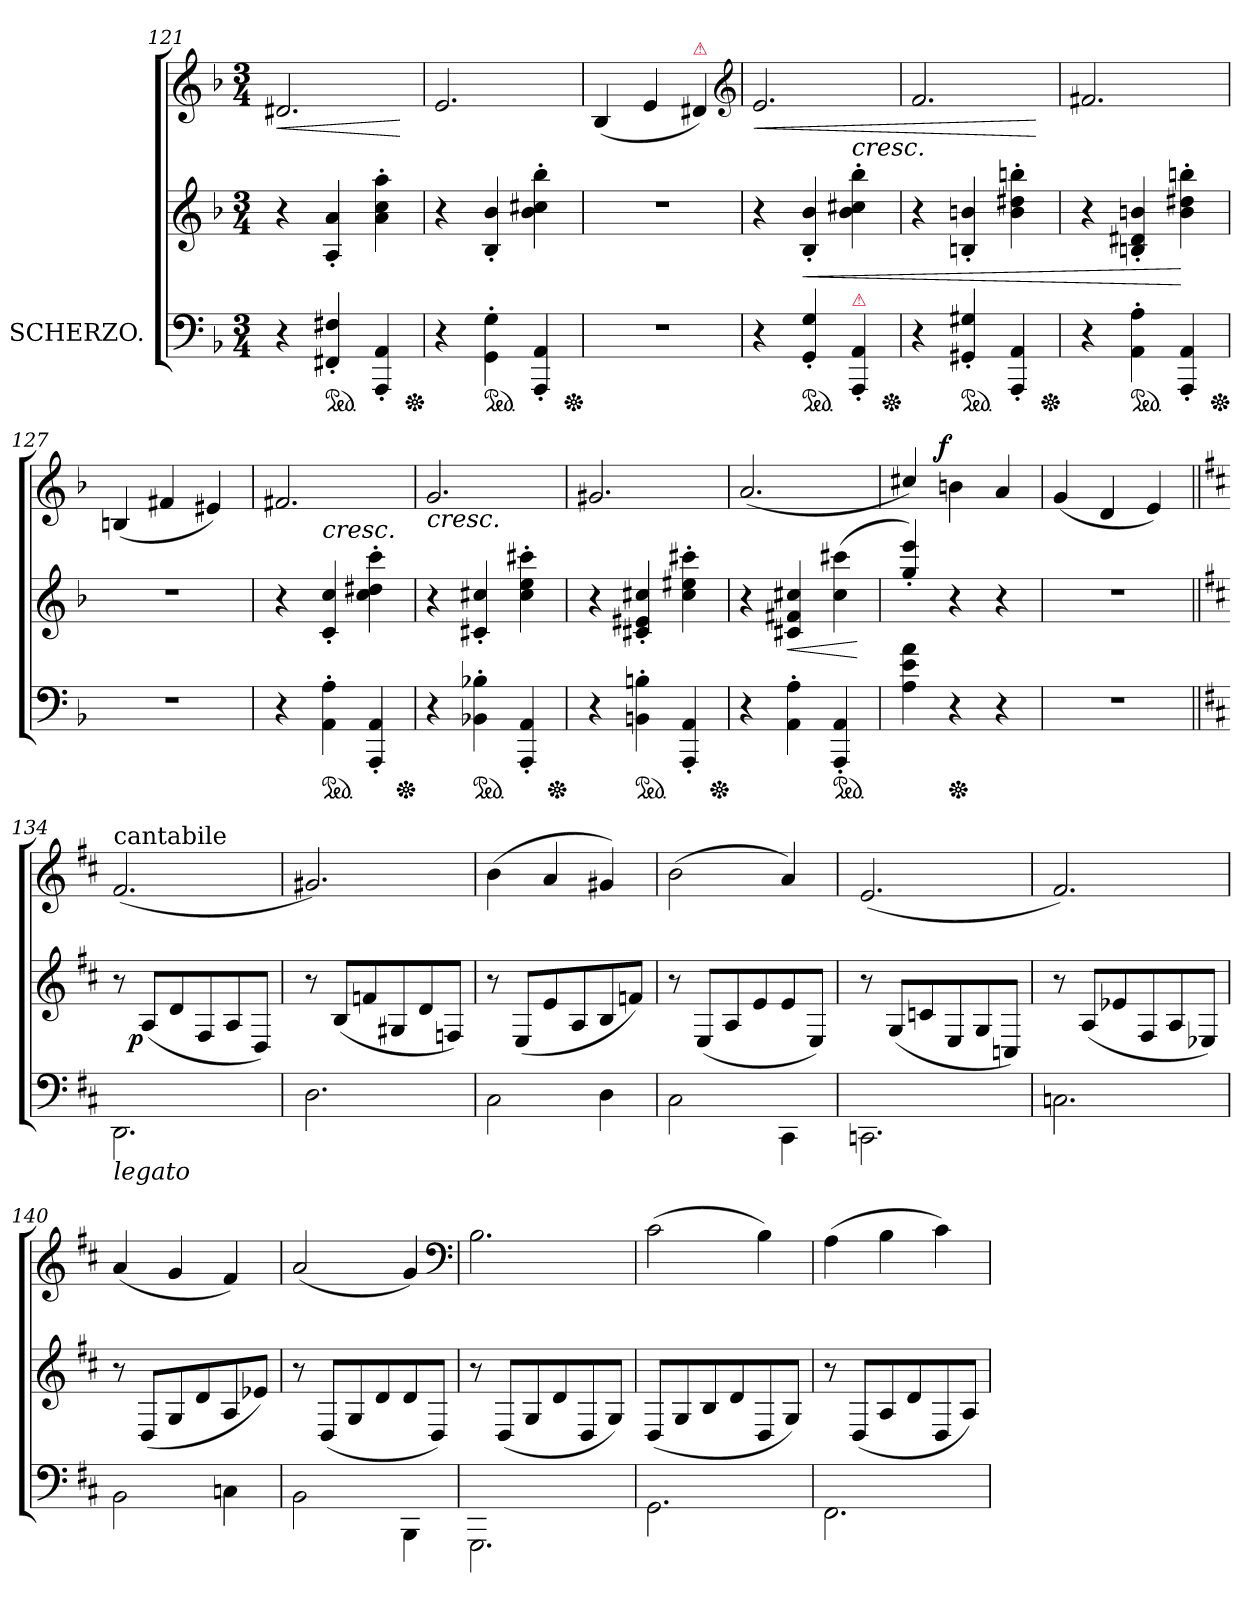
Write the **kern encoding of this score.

**kern	**kern	**dynam	**kern	**dynam
*part2	*part2	*part2	*part1	*part1
*staff3	*staff2	*staff2/3	*staff1	*staff1
*I"SCHERZO.	*	*	*	*
*clefF4	*clefG2	*	*clefG2	*
*k[b-]	*k[b-]	*	*k[b-]	*
*M3/4	*M3/4	*	*M3/4	*
=121	=121	=121	=121	=121
!	!	!	!	!LO:HP:b
4r	4r	.	2.d#X!	<
*ped	*	*	*	*
4FF#X'< 4F#X'<	4A'< 4a'<	.	.	.
4AAA'< 4AA'<	4a'> 4cc'> 4aa'>	.	.	.
.	.	.	.	[
*Xped	*	*	*	*
=122	=122	=122	=122	=122
4r	4r	.	2.e!	.
*ped	*	*	*	*
4GG'>\ 4G'>\	4B-'< 4b-'<	.	.	.
4AAA'< 4AA'<	4b-'> 4cc#X'> 4bb-'>	.	.	.
*Xped	*	*	*	*
=123	=123	=123	=123	=123
2.rF	2.rdd	.	(<4B-!	.
.	.	.	4e!	.
!	!	!	!LO:TX:a:color=crimson:t=⚠	!
.	.	.	4d#X!)	.
*	*	*	*clefG2	*
=124	=124	=124	=124	=124
!	!	!	!	!LO:HP:b
4r	4r	.	2.e!	<
!	!	!LO:HP:b	!	!
*ped	*	*	*	*
4GG'</ 4G'</	4B-'< 4b-'<	<	.	.
!	!LO:TX:i:t=cresc.	!	!	!
!LO:TX:a:color=crimson:t=⚠	!	!	!	!
4AAA'< 4AA'<	4b-'> 4cc#X'> 4bb-'>	.	.	.
*Xped	*	*	*	*
=125	=125	=125	=125	=125
4r	4r	.	2.f!	.
*ped	*	*	*	*
4GG#X'</ 4G#X'</	4Bn'< 4bn'<	.	.	.
4AAA'< 4AA'<	4b'> 4dd#X'> 4bbn'>	.	.	.
.	.	.	.	[
*Xped	*	*	*	*
=126	=126	=126	=126	=126
4r	4r	.	2.f#X!	.
*ped	*	*	*	*
4AA'> 4A'>	4Bn'< 4d#X'< 4bn'<	.	.	.
4AAA'< 4AA'<	4b'> 4dd#X'> 4bbn'>	[	.	.
*Xped	*	*	*	*
=127	=127	=127	=127	=127
2.rF	2.rdd	.	(<4Bn!	.
.	.	.	4f#X!	.
.	.	.	4e#X!)	.
=128	=128	=128	=128	=128
4r	4r	.	2.f#X!	.
!	!LO:TX:i:t=cresc.	!	!	!
*ped	*	*	*	*
4AA'> 4A'>	4c'< 4cc'<	.	.	.
4AAA'< 4AA'<	4cc'> 4dd#X'> 4ccc'>	.	.	.
*Xped	*	*	*	*
=129	=129	=129	=129	=129
!	!	!	!LO:TX:b:i:t=cresc.	!
4r	4r	.	2.g!	.
*ped	*	*	*	*
4BB-X'> 4B-X'>	4c#X'< 4cc#X'<	.	.	.
4AAA'< 4AA'<	4cc#'> 4ee'> 4ccc#X'>	.	.	.
*Xped	*	*	*	*
=130	=130	=130	=130	=130
4r	4r	.	2.g#X!	.
*ped	*	*	*	*
4BBn'> 4Bn'>	4c#X'< 4e#X'< 4cc#X'<	.	.	.
4AAA'< 4AA'<	4cc#'> 4ee#X'> 4ccc#X'>	.	.	.
*Xped	*	*	*	*
=131	=131	=131	=131	=131
4r	4r	.	(>2.a!	.
!	!	!LO:HP:b	!	!
4AA' 4A'	4c#X 4f#X 4cc#X	<	.	.
*ped	*	*	*	*
4AAA'< 4AA'<	(>4cc#\ 4ccc#X\	.	.	.
.	.	[	.	.
=132	=132	=132	=132	=132
4A\ 4e\ 4a\	4gg'</ 4eee'</)	.	4cc#X!/)	.
!	!	!	!	!LO:DY:a:rj
*Xped	*	*	*	*
4r	4r	.	4bn!\	f
4r	4r	.	4a!/	.
=133	=133	=133	=133	=133
2.rF	2.rdd	.	(<4g!	.
.	.	.	4d!	.
.	.	.	4e!)	.
=134||	=134||	=134||	=134||	=134||
*k[f#c#]	*k[f#c#]	*	*k[f#c#]	*
!	!	!	!LO:TX:a:t=cantabile	!
!LO:TX:b:i:t=legato	!	!	!	!
2.DD\	8r	.	(<2.f#!	.
!	!	!LO:DY:rj	!	!
.	(>8A/L	p	.	.
.	8d	.	.	.
.	8F#/	.	.	.
.	8A/	.	.	.
.	8D/J)	.	.	.
=135	=135	=135	=135	=135
2.D	8r	.	2.g#X!)	.
.	(>8B/L	.	.	.
.	8fn	.	.	.
.	8G#X	.	.	.
.	8d	.	.	.
.	8Fn/J)	.	.	.
=136	=136	=136	=136	=136
2C#\	8r	.	(<4b!\	.
.	(>8E/L	.	.	.
.	8e	.	4a!	.
.	8A/	.	.	.
4D\	8B/	.	4g#X!)	.
.	8fnJ)	.	.	.
=137	=137	=137	=137	=137
2C#\	8r	.	(<2b!\	.
.	(>8E/L	.	.	.
.	8A/	.	.	.
.	8e	.	.	.
4CC#\	8e	.	4a!)	.
.	8E/J)	.	.	.
=138	=138	=138	=138	=138
2.CCn\	8r	.	(<2.e!	.
.	(>8G/L	.	.	.
.	8cn/	.	.	.
.	8E/	.	.	.
.	8G/	.	.	.
.	8Cn/J)	.	.	.
=139	=139	=139	=139	=139
2.Cn\	8r	.	2.f#!)	.
.	(>8A/L	.	.	.
.	8e-X	.	.	.
.	8F#/	.	.	.
.	8A/	.	.	.
.	8E-XJ)	.	.	.
=140	=140	=140	=140	=140
2BB\	8r	.	(<4a!	.
.	(>8D/L	.	.	.
.	8G/	.	4g!	.
.	8d	.	.	.
4Cn\	8A/	.	4f#!)	.
.	8e-XJ)	.	.	.
=141	=141	=141	=141	=141
2BB\	8r	.	(<2a!	.
.	(>8D/L	.	.	.
.	8G/	.	.	.
.	8d	.	.	.
4BBB\	8d	.	4g!)	.
.	8D/J)	.	.	.
*	*	*	*clefF4	*
=142	=142	=142	=142	=142
2.GGG\	8r	.	2.B!	.
.	(>8D/L	.	.	.
.	8G/	.	.	.
.	8d	.	.	.
.	8D/	.	.	.
.	8G/J)	.	.	.
=143	=143	=143	=143	=143
2.GG\	(>8D/L	.	(>2c#!	.
.	8G/	.	.	.
.	8B/	.	.	.
.	8d	.	.	.
.	8D/	.	4B!)	.
.	8G/J)	.	.	.
=144	=144	=144	=144	=144
2.FF#\	8r	.	(>4A!	.
.	(>8D/L	.	.	.
.	8A/	.	4B!	.
.	8d	.	.	.
.	8D/	.	4c#!)	.
.	8A/J)	.	.	.
=	=	=	=	=
*-	*-	*-	*-	*-
